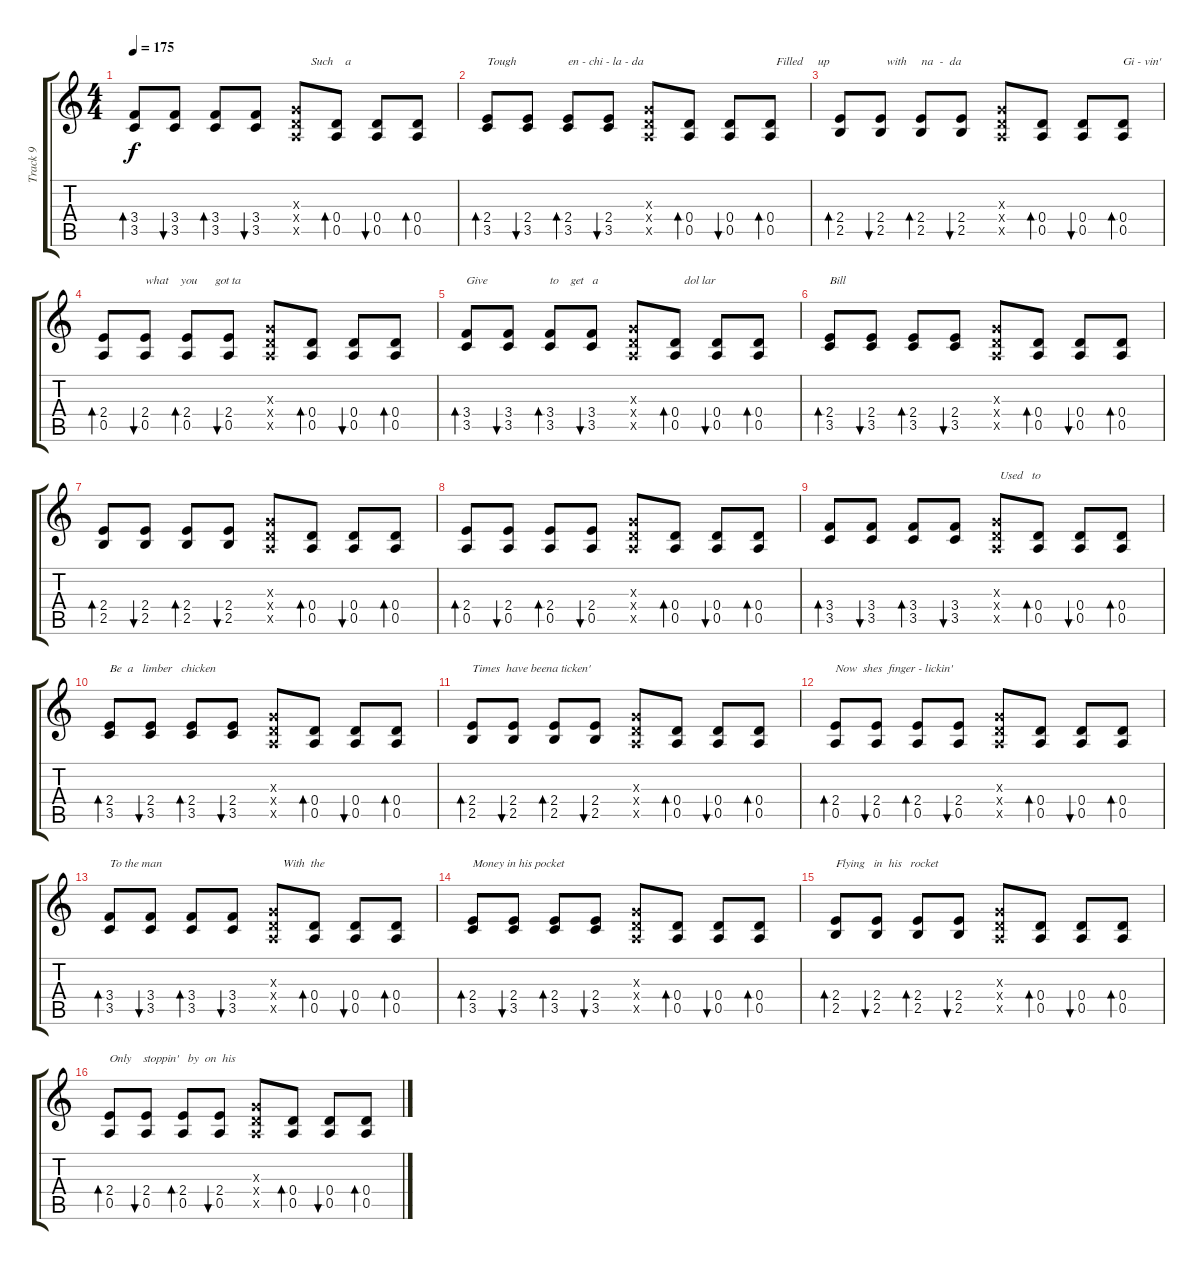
\track ("Track 9" "Track 9") {instrument acousticguitarsteel}
\staff {score tabs}
\tuning (E4 B3 G3 D3 A2 E2) {hide}
\ts (4 4)
\tempo 175
\clef g2
\ks c
(3.4 3.5).8{bd 120 dy f} (3.4 3.5).8{bu 120} (3.4 3.5).8{bd 120} (3.4 3.5).8{bu 120} (0.3{x} 0.4{x} 0.5{x}).8{txt "     Such    a"} (0.4 0.5).8{bd 120} (0.4 0.5).8{bu 120} (0.4 0.5).8{bd 120} |
(2.4 3.5).8{bd 120 txt "Tough"} (2.4 3.5).8{bu 120} (2.4 3.5).8{bd 120 txt "en - chi - la - da"} (2.4 3.5).8{bu 120} (0.3{x} 0.4{x} 0.5{x}).8 (0.4 0.5).8{bd 120} (0.4 0.5).8{bu 120} (0.4 0.5).8{bd 120 txt "  Filled     up "} |
(2.4 2.5).8{bd 120} (2.4 2.5).8{bu 120 txt "  with     na  -  da"} (2.4 2.5).8{bd 120} (2.4 2.5).8{bu 120} (0.3{x} 0.4{x} 0.5{x}).8 (0.4 0.5).8{bd 120} (0.4 0.5).8{bu 120} (0.4 0.5).8{bd 120 txt "Gi - vin'"} |
(2.4 0.5).8{bd 120} (2.4 0.5).8{bu 120 txt "what    you      got ta "} (2.4 0.5).8{bd 120} (2.4 0.5).8{bu 120} (0.3{x} 0.4{x} 0.5{x}).8 (0.4 0.5).8{bd 120} (0.4 0.5).8{bu 120} (0.4 0.5).8{bd 120} |
(3.4 3.5).8{bd 120 txt "Give"} (3.4 3.5).8{bu 120} (3.4 3.5).8{bd 120 txt "to    get   a"} (3.4 3.5).8{bu 120} (0.3{x} 0.4{x} 0.5{x}).8 (0.4 0.5).8{bd 120 txt "   dol lar"} (0.4 0.5).8{bu 120} (0.4 0.5).8{bd 120} |
(2.4 3.5).8{bd 120 txt "Bill"} (2.4 3.5).8{bu 120} (2.4 3.5).8{bd 120} (2.4 3.5).8{bu 120} (0.3{x} 0.4{x} 0.5{x}).8 (0.4 0.5).8{bd 120} (0.4 0.5).8{bu 120} (0.4 0.5).8{bd 120} |
(2.4 2.5).8{bd 120} (2.4 2.5).8{bu 120} (2.4 2.5).8{bd 120} (2.4 2.5).8{bu 120} (0.3{x} 0.4{x} 0.5{x}).8 (0.4 0.5).8{bd 120} (0.4 0.5).8{bu 120} (0.4 0.5).8{bd 120} |
(2.4 0.5).8{bd 120} (2.4 0.5).8{bu 120} (2.4 0.5).8{bd 120} (2.4 0.5).8{bu 120} (0.3{x} 0.4{x} 0.5{x}).8 (0.4 0.5).8{bd 120} (0.4 0.5).8{bu 120} (0.4 0.5).8{bd 120} |
(3.4 3.5).8{bd 120} (3.4 3.5).8{bu 120} (3.4 3.5).8{bd 120} (3.4 3.5).8{bu 120} (0.3{x} 0.4{x} 0.5{x}).8{txt " Used   to"} (0.4 0.5).8{bd 120} (0.4 0.5).8{bu 120} (0.4 0.5).8{bd 120} |
(2.4 3.5).8{bd 120 txt "Be  a   limber   chicken"} (2.4 3.5).8{bu 120} (2.4 3.5).8{bd 120} (2.4 3.5).8{bu 120} (0.3{x} 0.4{x} 0.5{x}).8 (0.4 0.5).8{bd 120} (0.4 0.5).8{bu 120} (0.4 0.5).8{bd 120} |
(2.4 2.5).8{bd 120 txt "Times  have beena ticken'"} (2.4 2.5).8{bu 120} (2.4 2.5).8{bd 120} (2.4 2.5).8{bu 120} (0.3{x} 0.4{x} 0.5{x}).8 (0.4 0.5).8{bd 120} (0.4 0.5).8{bu 120} (0.4 0.5).8{bd 120} |
(2.4 0.5).8{bd 120 txt "Now  shes  finger - lickin' "} (2.4 0.5).8{bu 120} (2.4 0.5).8{bd 120} (2.4 0.5).8{bu 120} (0.3{x} 0.4{x} 0.5{x}).8 (0.4 0.5).8{bd 120} (0.4 0.5).8{bu 120} (0.4 0.5).8{bd 120} |
(3.4 3.5).8{bd 120 txt "To the man      "} (3.4 3.5).8{bu 120} (3.4 3.5).8{bd 120} (3.4 3.5).8{bu 120} (0.3{x} 0.4{x} 0.5{x}).8{txt "   With  the"} (0.4 0.5).8{bd 120} (0.4 0.5).8{bu 120} (0.4 0.5).8{bd 120} |
(2.4 3.5).8{bd 120 txt "Money in his pocket"} (2.4 3.5).8{bu 120} (2.4 3.5).8{bd 120} (2.4 3.5).8{bu 120} (0.3{x} 0.4{x} 0.5{x}).8 (0.4 0.5).8{bd 120} (0.4 0.5).8{bu 120} (0.4 0.5).8{bd 120} |
(2.4 2.5).8{bd 120 txt "Flying   in  his   rocket"} (2.4 2.5).8{bu 120} (2.4 2.5).8{bd 120} (2.4 2.5).8{bu 120} (0.3{x} 0.4{x} 0.5{x}).8 (0.4 0.5).8{bd 120} (0.4 0.5).8{bu 120} (0.4 0.5).8{bd 120} |
(2.4 0.5).8{bd 120 txt "Only    stoppin'   by  on  his"} (2.4 0.5).8{bu 120} (2.4 0.5).8{bd 120} (2.4 0.5).8{bu 120} (0.3{x} 0.4{x} 0.5{x}).8 (0.4 0.5).8{bd 120} (0.4 0.5).8{bu 120} (0.4 0.5).8{bd 120}
